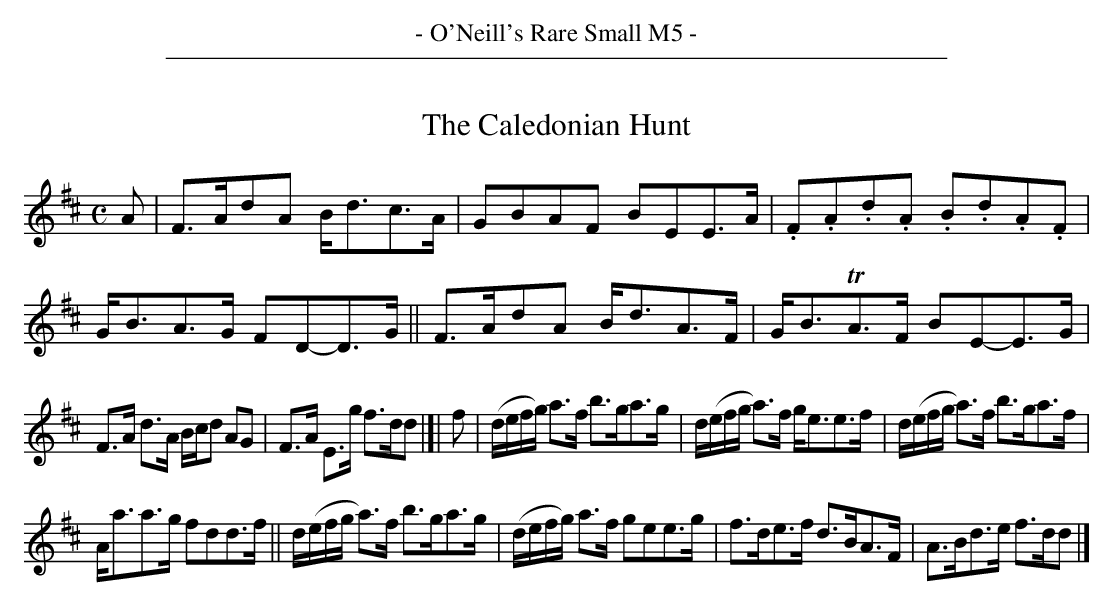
X:1
T: The Caledonian Hunt
M: C
L: 1/8
K: D
A |\
F>AdA B<dc>A | GBAF BEE>A | .F.A.d.A .B.d.A.F | G<BA>G FD-D>G || F>AdA B<dA>F | G<BTA>F BE-E>G |
F>A d>A B/c/d AG | F>A E>g f>dd |[| f | (d/e/f/g/) a>f b>ga>g | d/(e/f/g/ a)>f g<ee>f | d/(e/f/g/ a)>f b>ga>f |
A<aa>g fdd>f || d/(e/f/g/ a)>f b>ga>g | (d/e/f/g/) a>f gee>g | f>de>f d>BA>F | A>Bd>e f>dd |]
